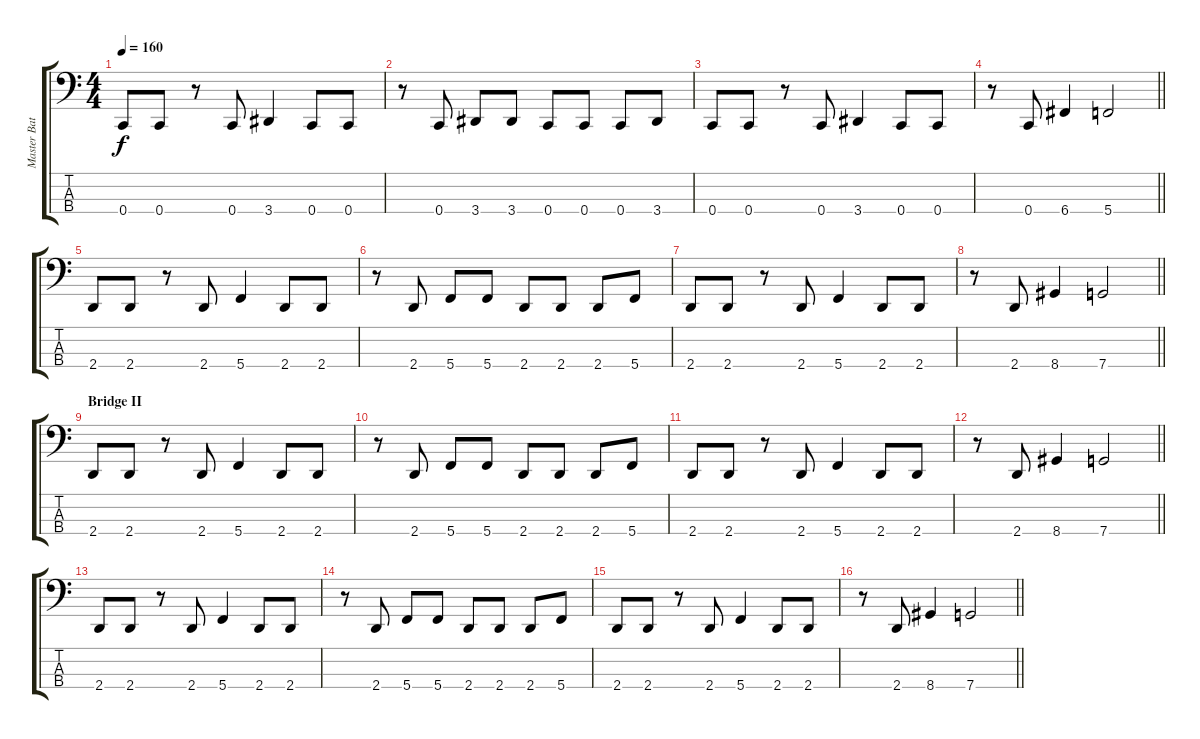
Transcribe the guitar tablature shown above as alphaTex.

\track ("Master Bates" "Master Bat") {instrument electricbassfinger}
\staff {score tabs}
\tuning (F2 C2 G1 C1) {hide}
\ts (4 4)
\section ("" "")
\tempo 160
\clef f4
\ks c
0.4.8{dy f} 0.4.8 r.8 0.4.8 3.4.4 0.4.8 0.4.8 |
r.8 0.4.8 3.4.8 3.4.8 0.4.8 0.4.8 0.4.8 3.4.8 |
0.4.8 0.4.8 r.8 0.4.8 3.4.4 0.4.8 0.4.8 |
\barLineRight lightlight
r.8 0.4.8 6.4.4 5.4.2 |
\section ("" "")
2.4.8 2.4.8 r.8 2.4.8 5.4.4 2.4.8 2.4.8 |
r.8 2.4.8 5.4.8 5.4.8 2.4.8 2.4.8 2.4.8 5.4.8 |
2.4.8 2.4.8 r.8 2.4.8 5.4.4 2.4.8 2.4.8 |
\barLineRight lightlight
r.8 2.4.8 8.4.4 7.4.2 |
\section ("" "Bridge II")
2.4.8 2.4.8 r.8 2.4.8 5.4.4 2.4.8 2.4.8 |
r.8 2.4.8 5.4.8 5.4.8 2.4.8 2.4.8 2.4.8 5.4.8 |
2.4.8 2.4.8 r.8 2.4.8 5.4.4 2.4.8 2.4.8 |
\barLineRight lightlight
r.8 2.4.8 8.4.4 7.4.2 |
\section ("" "")
2.4.8 2.4.8 r.8 2.4.8 5.4.4 2.4.8 2.4.8 |
r.8 2.4.8 5.4.8 5.4.8 2.4.8 2.4.8 2.4.8 5.4.8 |
2.4.8 2.4.8 r.8 2.4.8 5.4.4 2.4.8 2.4.8 |
\barLineRight lightlight
r.8 2.4.8 8.4.4 7.4.2
